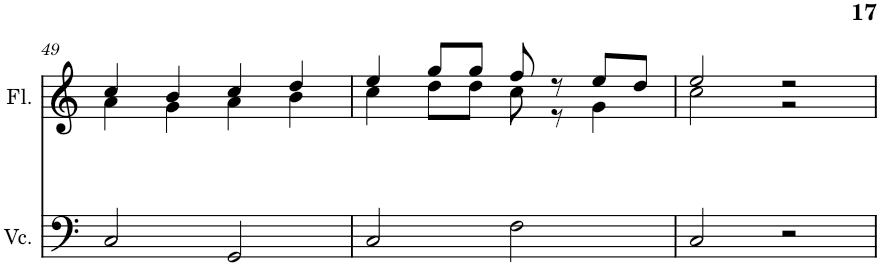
**kern	**kern
*part2	*part1
*staff2	*staff1
*I"Cello	*I"Flute
*	*I'Fl.
!!LO:PB:g=z
*clefF4	*clefG2
*k[]	*k[]
*M4/4	*M4/4
=49	=49
*	*^
2C/	4cc/	4a\
.	4b/	4g\
2GG/	4cc/	4a\
.	4dd/	4b\
=50	=50	=50
2C/	4ee/	4cc\
.	8gg/L	8dd\L
.	8gg/J	8dd\J
2F\	8ff/	8cc\
.	8r	8r
.	8ee/L	4g\
.	8dd/J	.
=51	=51	=51
2C/	2ee/	2cc\
2r	2r	2r
*	*v	*v
=	=
*-	*-
